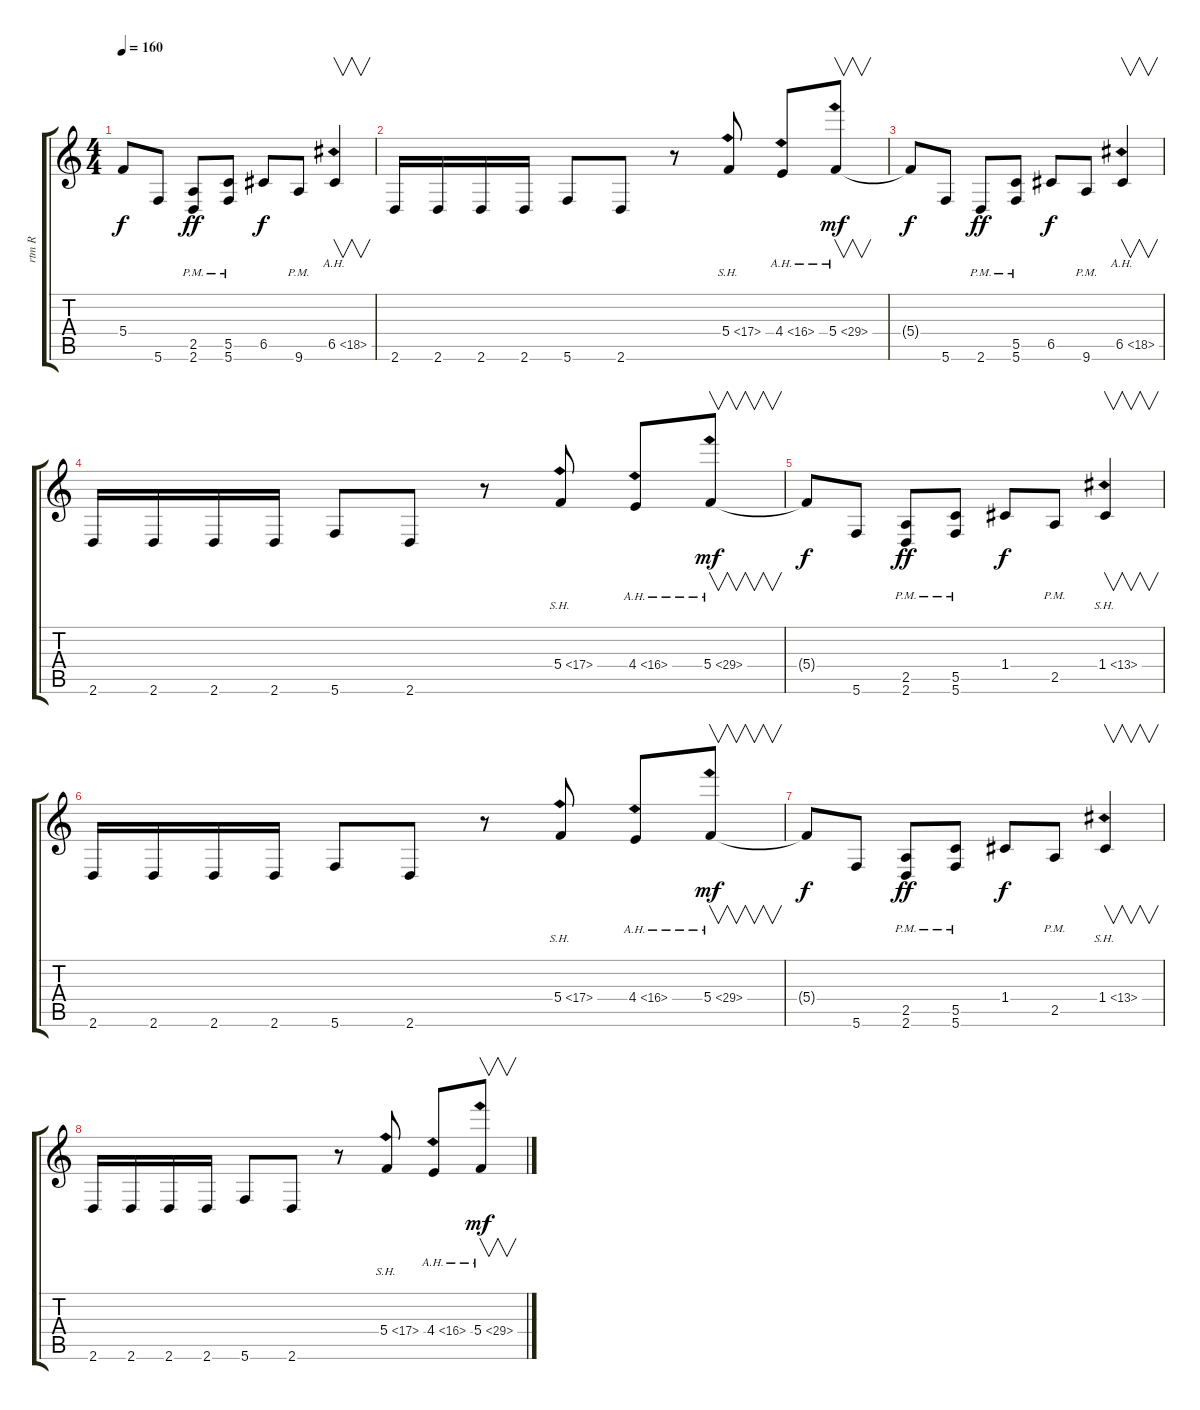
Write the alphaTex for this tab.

\track ("rtm R" "rtm R") {instrument distortionguitar}
\staff {score tabs}
\tuning (D4 A3 F3 C3 G2 C2) {hide}
\ts (4 4)
\tempo 160
\clef g2
\ks c
5.4{t}.8{dy f} 5.6.8 (2.5{pm} 2.6{pm}).8{dy ff} (5.5{pm} 5.6{pm}).8 6.5.8{dy f} 9.6{pm}.8 6.5{ah 12}.4{v} |
2.6.16 2.6.16 2.6.16 2.6.16 5.6.8 2.6.8 r.8 5.4{sh 12}.8 4.4{ah 12}.8 5.4{ah 24}.8{v dy mf} |
5.4{t}.8{dy f} 5.6.8 2.6{pm}.8{dy ff} (5.5{pm} 5.6{pm}).8 6.5.8{dy f} 9.6{pm}.8 6.5{ah 12}.4{v} |
2.6.16 2.6.16 2.6.16 2.6.16 5.6.8 2.6.8 r.8 5.4{sh 12}.8 4.4{ah 12}.8 5.4{ah 24}.8{v dy mf} |
5.4{t}.8{dy f} 5.6.8 (2.5{pm} 2.6{pm}).8{dy ff} (5.5{pm} 5.6{pm}).8 1.4.8{dy f} 2.5{pm}.8 1.4{sh 12}.4{v} |
2.6.16 2.6.16 2.6.16 2.6.16 5.6.8 2.6.8 r.8 5.4{sh 12}.8 4.4{ah 12}.8 5.4{ah 24}.8{v dy mf} |
5.4{t}.8{dy f} 5.6.8 (2.5{pm} 2.6{pm}).8{dy ff} (5.5{pm} 5.6{pm}).8 1.4.8{dy f} 2.5{pm}.8 1.4{sh 12}.4{v} |
2.6.16 2.6.16 2.6.16 2.6.16 5.6.8 2.6.8 r.8 5.4{sh 12}.8 4.4{ah 12}.8 5.4{ah 24}.8{v dy mf}
